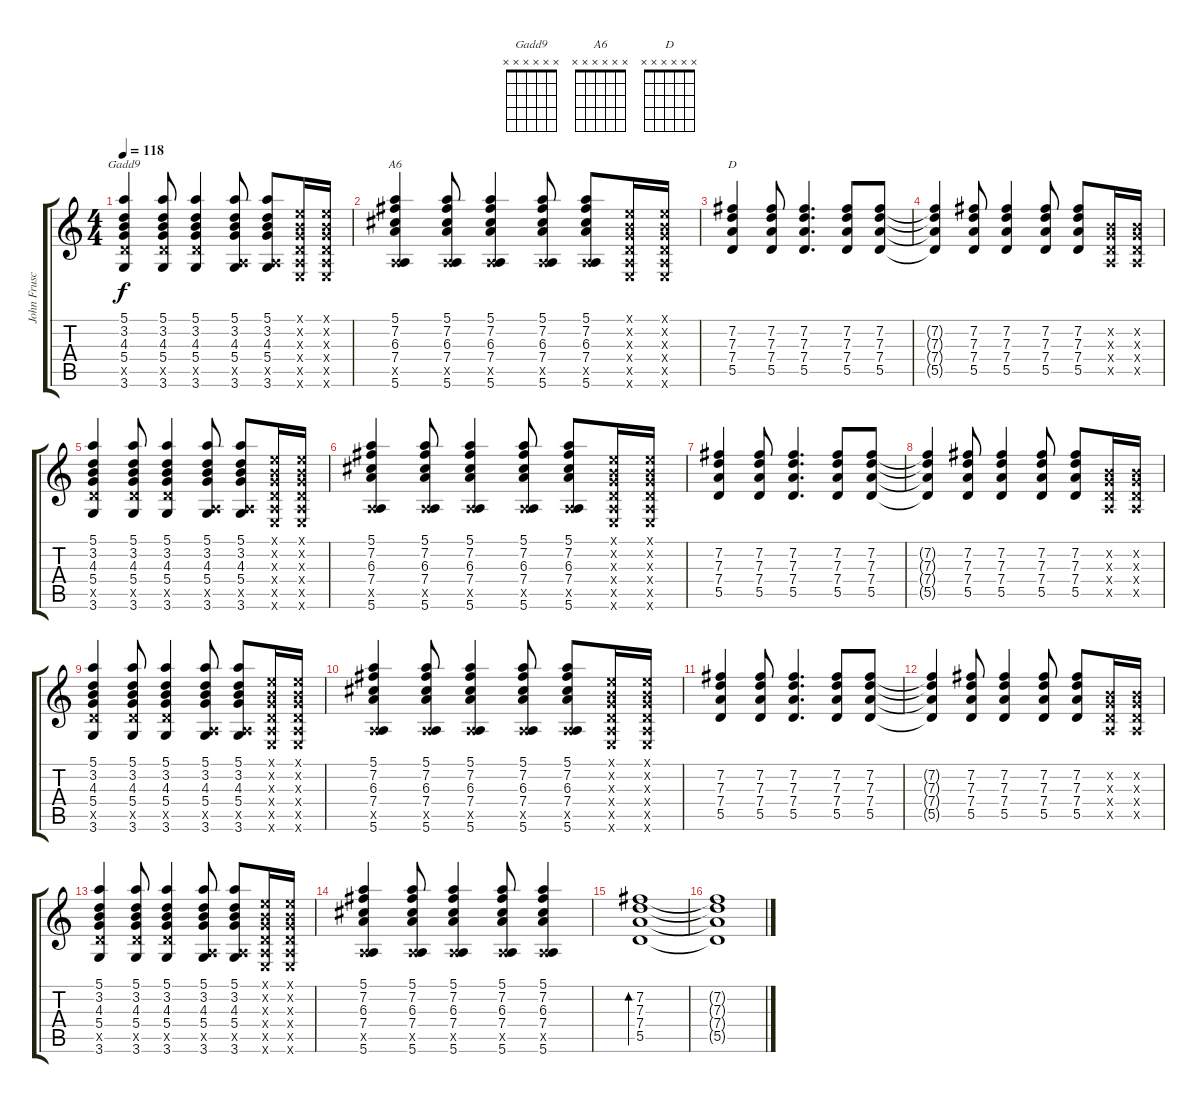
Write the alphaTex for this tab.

\track ("John Frusciante 1" "John Frusc") {instrument electricguitarjazz}
\staff {score tabs}
\tuning (E4 B3 G3 D3 A2 E2) {hide}
\chord ("Gadd9" x x x x x x)
\chord ("A6" x x x x x x)
\chord ("D" x x x x x x)
\ts (4 4)
\tempo 118
\clef g2
\ks c
(5.1 3.2 4.3 5.4 5.5{x} 3.6).4{ch "Gadd9" dy f} (5.1 3.2 4.3 5.4 5.5{x} 3.6).8 (5.1 3.2 4.3 5.4 5.5{x} 3.6).4 (5.1 3.2 4.3 5.4 0.5{x} 3.6).8 (5.1 3.2 4.3 5.4 0.5{x} 3.6).8 (0.1{x} 0.2{x} 0.3{x} 0.4{x} 0.5{x} 0.6{x}).16 (0.1{x} 0.2{x} 0.3{x} 0.4{x} 0.5{x} 0.6{x}).16 |
(5.1 7.2 6.3 7.4 0.5{x} 5.6).4{ch "A6"} (5.1 7.2 6.3 7.4 0.5{x} 5.6).8 (5.1 7.2 6.3 7.4 0.5{x} 5.6).4 (5.1 7.2 6.3 7.4 0.5{x} 5.6).8 (5.1 7.2 6.3 7.4 0.5{x} 5.6).8 (0.1{x} 0.2{x} 0.3{x} 0.4{x} 0.5{x} 0.6{x}).16 (0.1{x} 0.2{x} 0.3{x} 0.4{x} 0.5{x} 0.6{x}).16 |
(7.2 7.3 7.4 5.5).4{ch "D"} (7.2 7.3 7.4 5.5).8 (7.2 7.3 7.4 5.5).4{d} (7.2 7.3 7.4 5.5).8 (7.2 7.3 7.4 5.5).8 |
(7.2{t} 7.3{t} 7.4{t} 5.5{t}).4 (7.2 7.3 7.4 5.5).8 (7.2 7.3 7.4 5.5).4 (7.2 7.3 7.4 5.5).8 (7.2 7.3 7.4 5.5).8 (0.2{x} 0.3{x} 0.4{x} 0.5{x}).16 (0.2{x} 0.3{x} 0.4{x} 0.5{x}).16 |
(5.1 3.2 4.3 5.4 5.5{x} 3.6).4 (5.1 3.2 4.3 5.4 5.5{x} 3.6).8 (5.1 3.2 4.3 5.4 5.5{x} 3.6).4 (5.1 3.2 4.3 5.4 0.5{x} 3.6).8 (5.1 3.2 4.3 5.4 0.5{x} 3.6).8 (0.1{x} 0.2{x} 0.3{x} 0.4{x} 0.5{x} 0.6{x}).16 (0.1{x} 0.2{x} 0.3{x} 0.4{x} 0.5{x} 0.6{x}).16 |
(5.1 7.2 6.3 7.4 0.5{x} 5.6).4 (5.1 7.2 6.3 7.4 0.5{x} 5.6).8 (5.1 7.2 6.3 7.4 0.5{x} 5.6).4 (5.1 7.2 6.3 7.4 0.5{x} 5.6).8 (5.1 7.2 6.3 7.4 0.5{x} 5.6).8 (0.1{x} 0.2{x} 0.3{x} 0.4{x} 0.5{x} 0.6{x}).16 (0.1{x} 0.2{x} 0.3{x} 0.4{x} 0.5{x} 0.6{x}).16 |
(7.2 7.3 7.4 5.5).4 (7.2 7.3 7.4 5.5).8 (7.2 7.3 7.4 5.5).4{d} (7.2 7.3 7.4 5.5).8 (7.2 7.3 7.4 5.5).8 |
(7.2{t} 7.3{t} 7.4{t} 5.5{t}).4 (7.2 7.3 7.4 5.5).8 (7.2 7.3 7.4 5.5).4 (7.2 7.3 7.4 5.5).8 (7.2 7.3 7.4 5.5).8 (0.2{x} 0.3{x} 0.4{x} 0.5{x}).16 (0.2{x} 0.3{x} 0.4{x} 0.5{x}).16 |
(5.1 3.2 4.3 5.4 5.5{x} 3.6).4 (5.1 3.2 4.3 5.4 5.5{x} 3.6).8 (5.1 3.2 4.3 5.4 5.5{x} 3.6).4 (5.1 3.2 4.3 5.4 0.5{x} 3.6).8 (5.1 3.2 4.3 5.4 0.5{x} 3.6).8 (0.1{x} 0.2{x} 0.3{x} 0.4{x} 0.5{x} 0.6{x}).16 (0.1{x} 0.2{x} 0.3{x} 0.4{x} 0.5{x} 0.6{x}).16 |
(5.1 7.2 6.3 7.4 0.5{x} 5.6).4 (5.1 7.2 6.3 7.4 0.5{x} 5.6).8 (5.1 7.2 6.3 7.4 0.5{x} 5.6).4 (5.1 7.2 6.3 7.4 0.5{x} 5.6).8 (5.1 7.2 6.3 7.4 0.5{x} 5.6).8 (0.1{x} 0.2{x} 0.3{x} 0.4{x} 0.5{x} 0.6{x}).16 (0.1{x} 0.2{x} 0.3{x} 0.4{x} 0.5{x} 0.6{x}).16 |
(7.2 7.3 7.4 5.5).4 (7.2 7.3 7.4 5.5).8 (7.2 7.3 7.4 5.5).4{d} (7.2 7.3 7.4 5.5).8 (7.2 7.3 7.4 5.5).8 |
(7.2{t} 7.3{t} 7.4{t} 5.5{t}).4 (7.2 7.3 7.4 5.5).8 (7.2 7.3 7.4 5.5).4 (7.2 7.3 7.4 5.5).8 (7.2 7.3 7.4 5.5).8 (0.2{x} 0.3{x} 0.4{x} 0.5{x}).16 (0.2{x} 0.3{x} 0.4{x} 0.5{x}).16 |
(5.1 3.2 4.3 5.4 5.5{x} 3.6).4 (5.1 3.2 4.3 5.4 5.5{x} 3.6).8 (5.1 3.2 4.3 5.4 5.5{x} 3.6).4 (5.1 3.2 4.3 5.4 0.5{x} 3.6).8 (5.1 3.2 4.3 5.4 0.5{x} 3.6).8 (0.1{x} 0.2{x} 0.3{x} 0.4{x} 0.5{x} 0.6{x}).16 (0.1{x} 0.2{x} 0.3{x} 0.4{x} 0.5{x} 0.6{x}).16 |
(5.1 7.2 6.3 7.4 0.5{x} 5.6).4 (5.1 7.2 6.3 7.4 0.5{x} 5.6).8 (5.1 7.2 6.3 7.4 0.5{x} 5.6).4 (5.1 7.2 6.3 7.4 0.5{x} 5.6).8 (5.1 7.2 6.3 7.4 0.5{x} 5.6).4 |
(7.2 7.3 7.4 5.5).1{bd 480} |
(7.2{t} 7.3{t} 7.4{t} 5.5{t}).1
